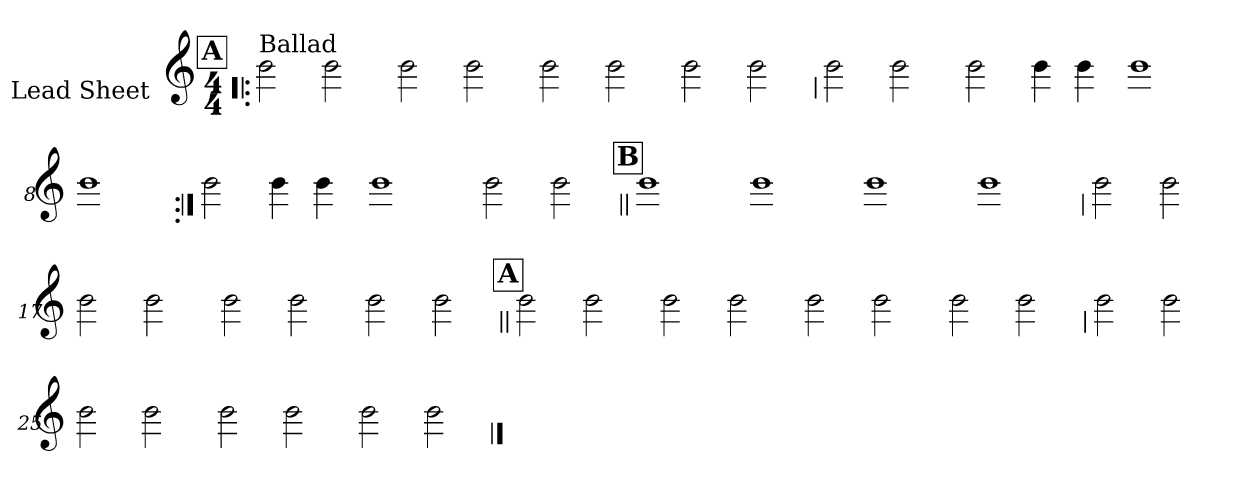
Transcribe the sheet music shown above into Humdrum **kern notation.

**kern
*part1
*staff1
*I"Lead Sheet
*stria0
*clefG2
*k[]
*C:
*M4/4
!!LO:REH:place=s1:a:t=A
=1!|:
!LO:TX:a:t=Ballad
2b
2b
=2-
2b
2b
=3-
2b
2b
=4-
2b
2b
!!LO:LB:g=z
=5
2b
2b
=6-
2b
4b
4b
=7-
1b
=8-
1b
!!LO:LB:g=z
=9:|!
2b
4b
4b
=10-
1b
=11-
2b
2b
!!LO:LB:g=z
!!LO:REH:place=s1:a:t=B
=12||
1b
=13-
1b
=14-
1b
=15-
1b
!!LO:LB:g=z
=16
2b
2b
=17-
2b
2b
=18-
2b
2b
=19-
2b
2b
!!LO:LB:g=z
!!LO:REH:place=s1:a:t=A
=20||
2b
2b
=21-
2b
2b
=22-
2b
2b
=23-
2b
2b
!!LO:LB:g=z
=24
2b
2b
=25-
2b
2b
=26-
2b
2b
=27-
2b
2b
==
*-
